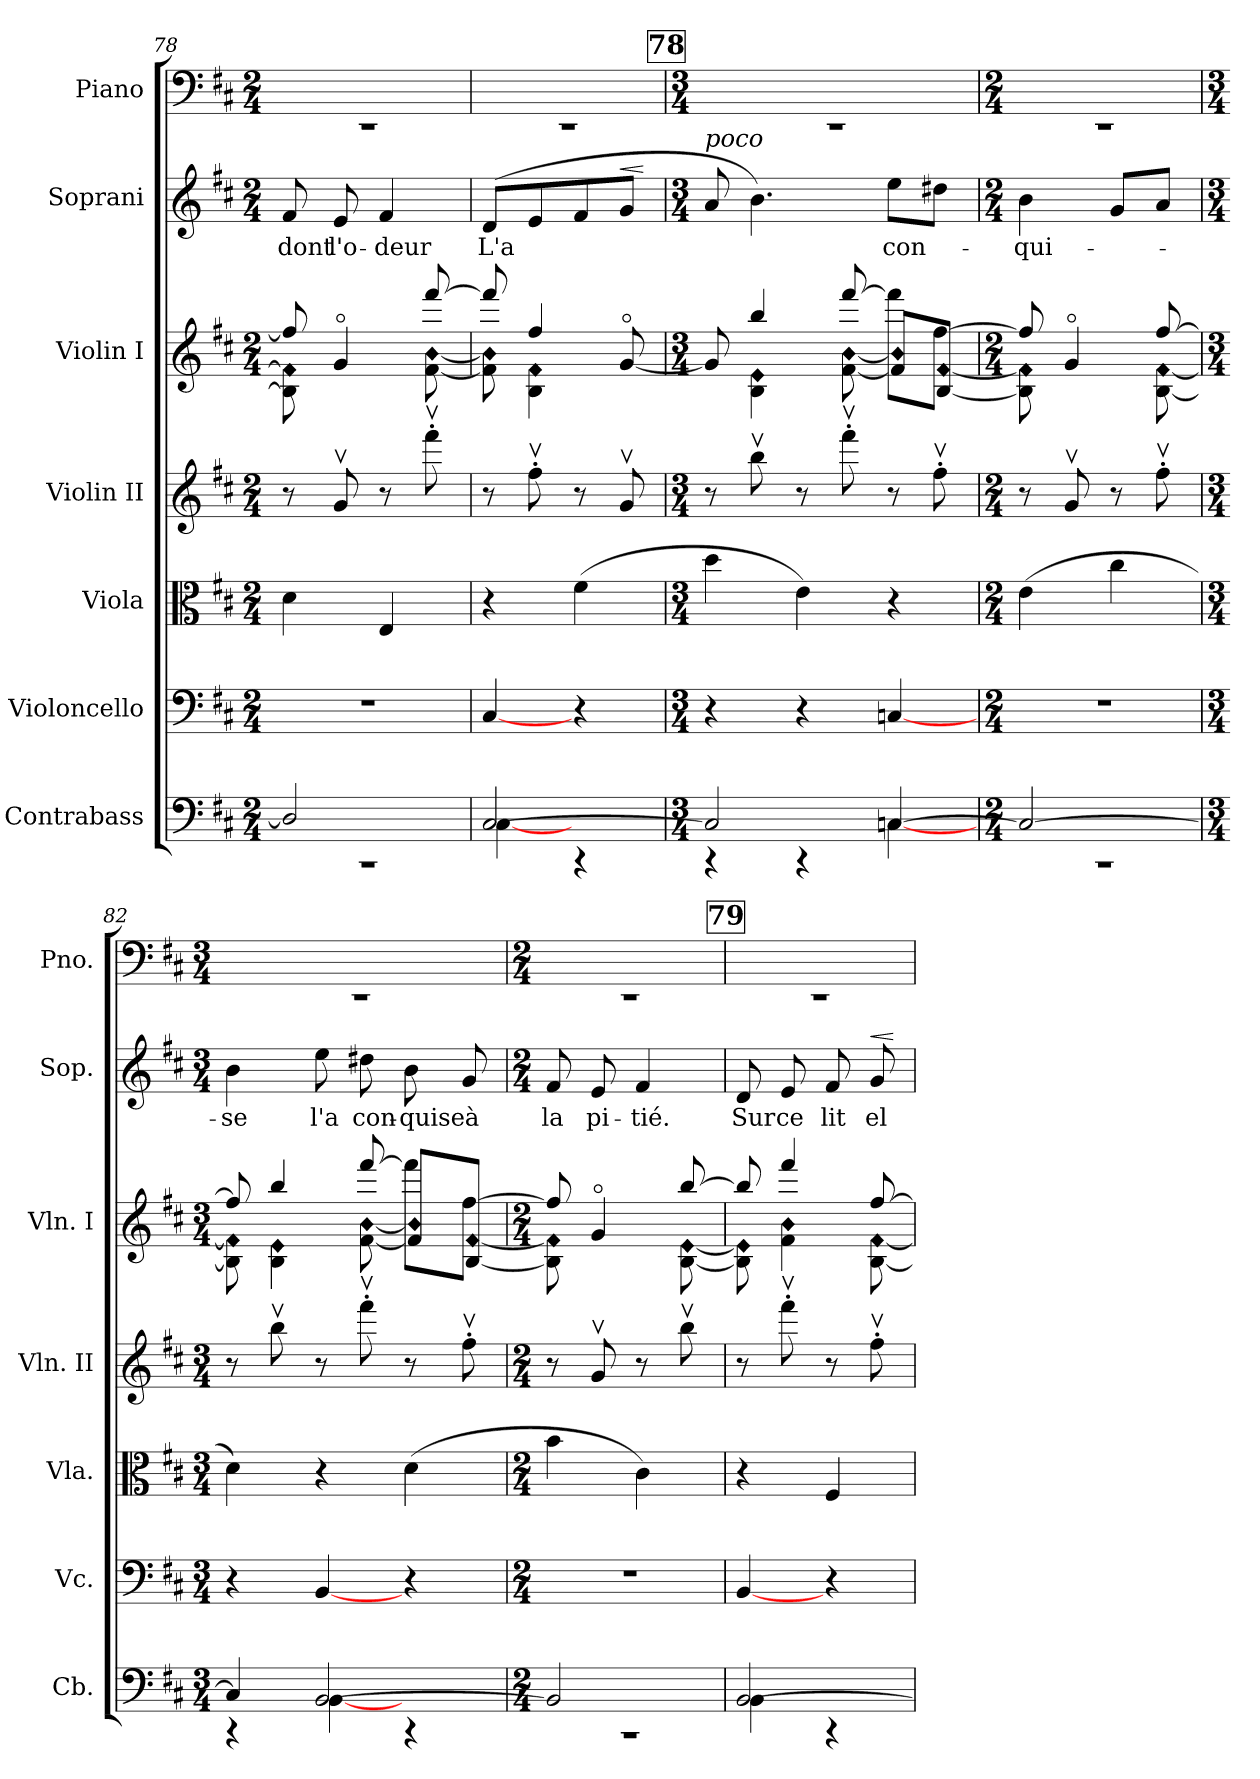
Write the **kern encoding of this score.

**kern	**kern	**kern	**kern	**kern	**kern	**text	**dynam	**kern
*part7	*part6	*part5	*part4	*part3	*part2	*part2	*part2	*part1
*staff7	*staff6	*staff5	*staff4	*staff3	*staff2	*staff2	*staff2	*staff1
*I"Contrabass	*I"Violoncello	*I"Viola	*I"Violin II	*I"Violin I	*I"Soprani	*	*	*I"Piano
*I'Cb.	*I'Vc.	*I'Vla.	*I'Vln. II	*I'Vln. I	*I'Sop.	*	*	*I'Pno.
*clefF4	*clefF4	*clefC3	*clefG2	*clefG2	*clefG2	*	*	*clefF4
*ITrd7c12	*	*	*	*	*	*	*	*
*k[f#c#]	*k[f#c#]	*k[f#c#]	*k[f#c#]	*k[f#c#]	*k[f#c#]	*	*	*k[f#c#]
*D:	*D:	*D:	*D:	*D:	*D:	*	*	*D:
*M2/4	*M2/4	*M2/4	*M2/4	*M2/4	*M2/4	*	*	*M2/4
=78	=78	=78	=78	=78	=78	=78	=78	=78
*^	*	*	*	*^	*	*	*	*
!	!	!	!	!	!	!LO:N:n=2:head=diamond	!	!	!	!
2DD]	2rCC	2r	4d	8r	8ff#!]	8B] 8f#]	8f#	dont	.	2rEE
.	.	.	.	8gv	8ryy	4go	8e	l'o-	.	.
.	.	.	4E	8r	8ryy	.	4f#	-deur	.	.
!	!	!	!	!	!	!LO:N:n=2:head=diamond	!	!	!	!
.	.	.	.	8fff#'v	[8fff#!	[8f# [8b	.	.	.	.
=79	=79	=79	=79	=79	=79	=79	=79	=79	=79	=79
!	!	!	!	!	!	!LO:N:n=2:head=diamond	!	!	!	!
[2CC#	[4CC#	[4C#	4r	8r	8fff#!]	8f#] 8b]	(<8dL	L'a	.	2rEE
!	!	!	!	!	!	!LO:N:n=2:head=diamond	!	!	!	!
.	.	.	.	8ff#'v	4ff#!	4B 4f#	8e	.	.	.
.	4rCC	4r	(4f#	8r	.	.	8f#	.	.	.
!	!	!	!	!	!	!	!	!	!LO:HP:a	!
.	.	.	.	8gv	8ryy	[8go	8gJ	.	<	.
*v	*v	*	*	*	*v	*v	*	*	*	*
.	.	.	.	.	.	.	[	.
!!LO:REH:place=s1:t=78
=80	=80	=80	=80	=80	=80	=80	=80	=80
*M3/4	*M3/4	*M3/4	*M3/4	*M3/4	*M3/4	*	*	*M3/4
*^	*	*	*	*^	*	*	*	*
!	!	!	!	!	!	!	!LO:TX:a:i:t=poco	!	!	!
2CC#]	4rCC	4r	4dd	8r	8ryy	8g]	8a	.	.	2.rEE
!	!	!	!	!	!	!LO:N:n=2:head=diamond	!	!	!	!
.	.	.	.	8bbv	4bb!	4B 4e	4.b)	.	.	.
.	4rCC	4r	4e)	8r	.	.	.	.	.	.
!	!	!	!	!	!	!LO:N:n=2:head=diamond	!	!	!	!
.	.	.	.	8fff#'v	[8fff#!	[8f# [8b	.	.	.	.
!	!	!	!	!	!	!LO:N:n=2:head=diamond	!	!	!	!
[4CCn	[4CC	[4Cn	4r	8r	8fff#!\L]	8f#]/ 8b]/L	8eeL	con-	.	.
!	!	!	!	!	!	!LO:N:n=2:head=diamond	!	!	!	!
.	.	.	.	8ff#'v	[8ff#!\J	[8B/ [8f#/J	8dd#XJ	.	.	.
=81	=81	=81	=81	=81	=81	=81	=81	=81	=81	=81
*M2/4	*	*M2/4	*M2/4	*M2/4	*M2/4	*	*M2/4	*	*	*M2/4
!	!	!	!	!	!	!LO:N:n=2:head=diamond	!	!	!	!
2CC_	2rCC	2r	(4e	8r	8ff#!]	8B] 8f#]	4b	-qui-	.	2rEE
.	.	.	.	8gv	8ryy	4go	.	.	.	.
.	.	.	4cc#	8r	8ryy	.	8gL	.	.	.
!	!	!	!	!	!	!LO:N:n=2:head=diamond	!	!	!	!
.	.	.	.	8ff#'v	[8ff#!	[8B [8f#	8aJ	.	.	.
=82	=82	=82	=82	=82	=82	=82	=82	=82	=82	=82
*M3/4	*	*M3/4	*M3/4	*M3/4	*M3/4	*	*M3/4	*	*	*M3/4
!	!	!	!	!	!	!LO:N:n=2:head=diamond	!	!	!	!
4CC]	4rCC	4r	4d)	8r	8ff#!]	8B] 8f#]	4b	-se	.	2.rEE
!	!	!	!	!	!	!LO:N:n=2:head=diamond	!	!	!	!
.	.	.	.	8bbv	4bb!	4B 4e	.	.	.	.
[2BBB	[4BBB	[4BB	4r	8r	.	.	8ee	l'a	.	.
!	!	!	!	!	!	!LO:N:n=2:head=diamond	!	!	!	!
.	.	.	.	8fff#'v	[8fff#!	[8f# [8b	8dd#X	con-	.	.
!	!	!	!	!	!	!LO:N:n=2:head=diamond	!	!	!	!
.	4rCC	4r	(4d	8r	8fff#!\L]	8f#]/ 8b]/L	8b	-quise	.	.
!	!	!	!	!	!	!LO:N:n=2:head=diamond	!	!	!	!
.	.	.	.	8ff#'v	[8ff#!\J	[8B/ [8f#/J	8g	à	.	.
=83	=83	=83	=83	=83	=83	=83	=83	=83	=83	=83
*M2/4	*	*M2/4	*M2/4	*M2/4	*M2/4	*	*M2/4	*	*	*M2/4
!	!	!	!	!	!	!LO:N:n=2:head=diamond	!	!	!	!
2BBB]	2rCC	2r	4b	8r	8ff#!]	8B] 8f#]	8f#	la	.	2rEE
.	.	.	.	8gv	8ryy	4go	8e	pi-	.	.
.	.	.	4c#)	8r	8ryy	.	4f#	-tié.	.	.
!	!	!	!	!	!	!LO:N:n=2:head=diamond	!	!	!	!
.	.	.	.	8bbv	[8bb!	[8B [8e	.	.	.	.
!!LO:REH:place=s1:t=79
=84	=84	=84	=84	=84	=84	=84	=84	=84	=84	=84
!	!	!	!	!	!	!LO:N:n=2:head=diamond	!	!	!	!
[2BBB	4BBB	[4BB	4r	8r	8bb!]	8B] 8e]	8d	Sur	.	2rEE
!	!	!	!	!	!	!LO:N:n=2:head=diamond	!	!	!	!
.	.	.	.	8fff#'v	4fff#!	4f# 4b	8e	ce	.	.
.	4rCC	4r	4F#	8r	.	.	8f#	lit	.	.
!	!	!	!	!	!	!LO:N:n=2:head=diamond	!	!	!LO:HP:a	!
.	.	.	.	8ff#'v	[8ff#!	[8B [8f#	8g	el-	<	.
*v	*v	*	*	*	*v	*v	*	*	*	*
.	.	.	.	.	.	.	[	.
=	=	=	=	=	=	=	=	=
*-	*-	*-	*-	*-	*-	*-	*-	*-
